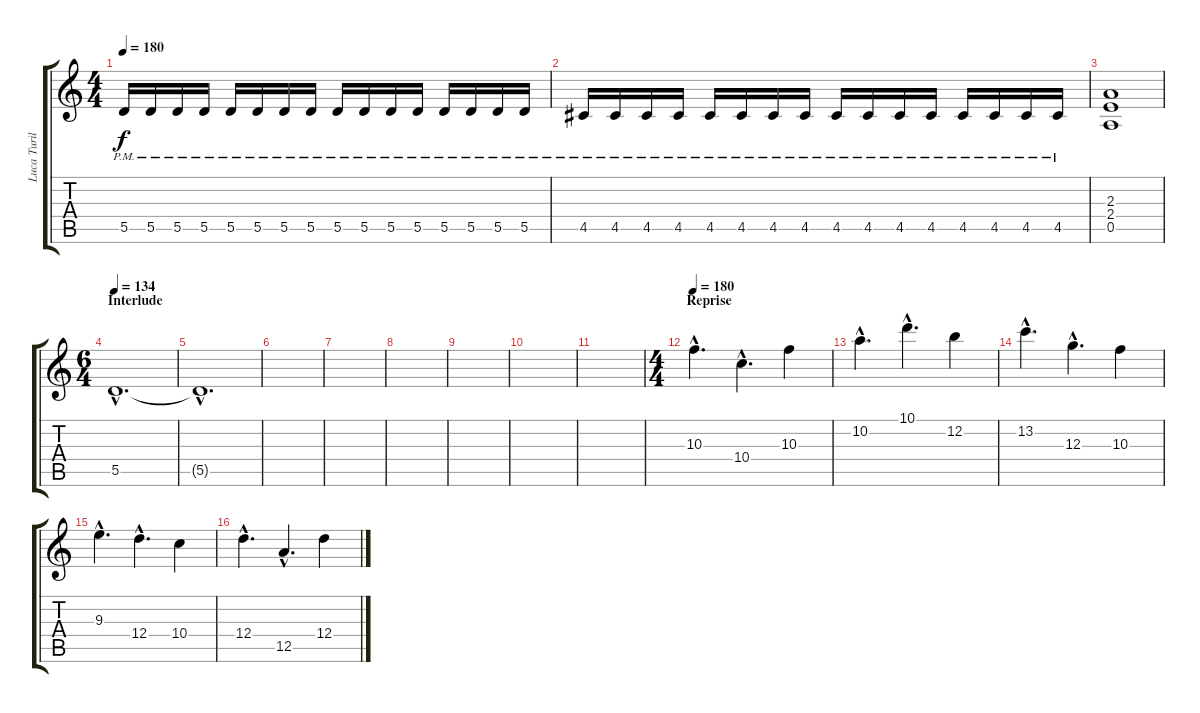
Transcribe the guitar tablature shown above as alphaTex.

\track ("Luca Turilli" "Luca Turil") {instrument distortionguitar}
\staff {score tabs}
\tuning (E4 B3 G3 D3 A2 E2) {hide}
\ts (4 4)
\tempo 180
\clef g2
\ks c
5.5{pm}.16{dy f} 5.5{pm}.16 5.5{pm}.16 5.5{pm}.16 5.5{pm}.16 5.5{pm}.16 5.5{pm}.16 5.5{pm}.16 5.5{pm}.16 5.5{pm}.16 5.5{pm}.16 5.5{pm}.16 5.5{pm}.16 5.5{pm}.16 5.5{pm}.16 5.5{pm}.16 |
4.5{pm}.16 4.5{pm}.16 4.5{pm}.16 4.5{pm}.16 4.5{pm}.16 4.5{pm}.16 4.5{pm}.16 4.5{pm}.16 4.5{pm}.16 4.5{pm}.16 4.5{pm}.16 4.5{pm}.16 4.5{pm}.16 4.5{pm}.16 4.5{pm}.16 4.5{pm}.16 |
(2.3 2.4 0.5).1 |
\ts (6 4)
\section ("" "Interlude")
\tempo 134
5.5{hac}.1{d volume 1} |
5.5{hac t}.1{d} |
|
|
|
|
|
|
\ts (4 4)
\section ("" "Reprise")
\tempo 180
10.3{hac}.4{d volume 16 instrument distortionguitar} 10.4{hac}.4{d} 10.3.4 |
10.2{hac}.4{d} 10.1{hac}.4{d} 12.2.4 |
13.2{hac}.4{d} 12.3{hac}.4{d} 10.3.4 |
9.3{hac}.4{d} 12.4{hac}.4{d} 10.4.4 |
12.4{hac}.4{d} 12.5{hac}.4{d} 12.4.4
